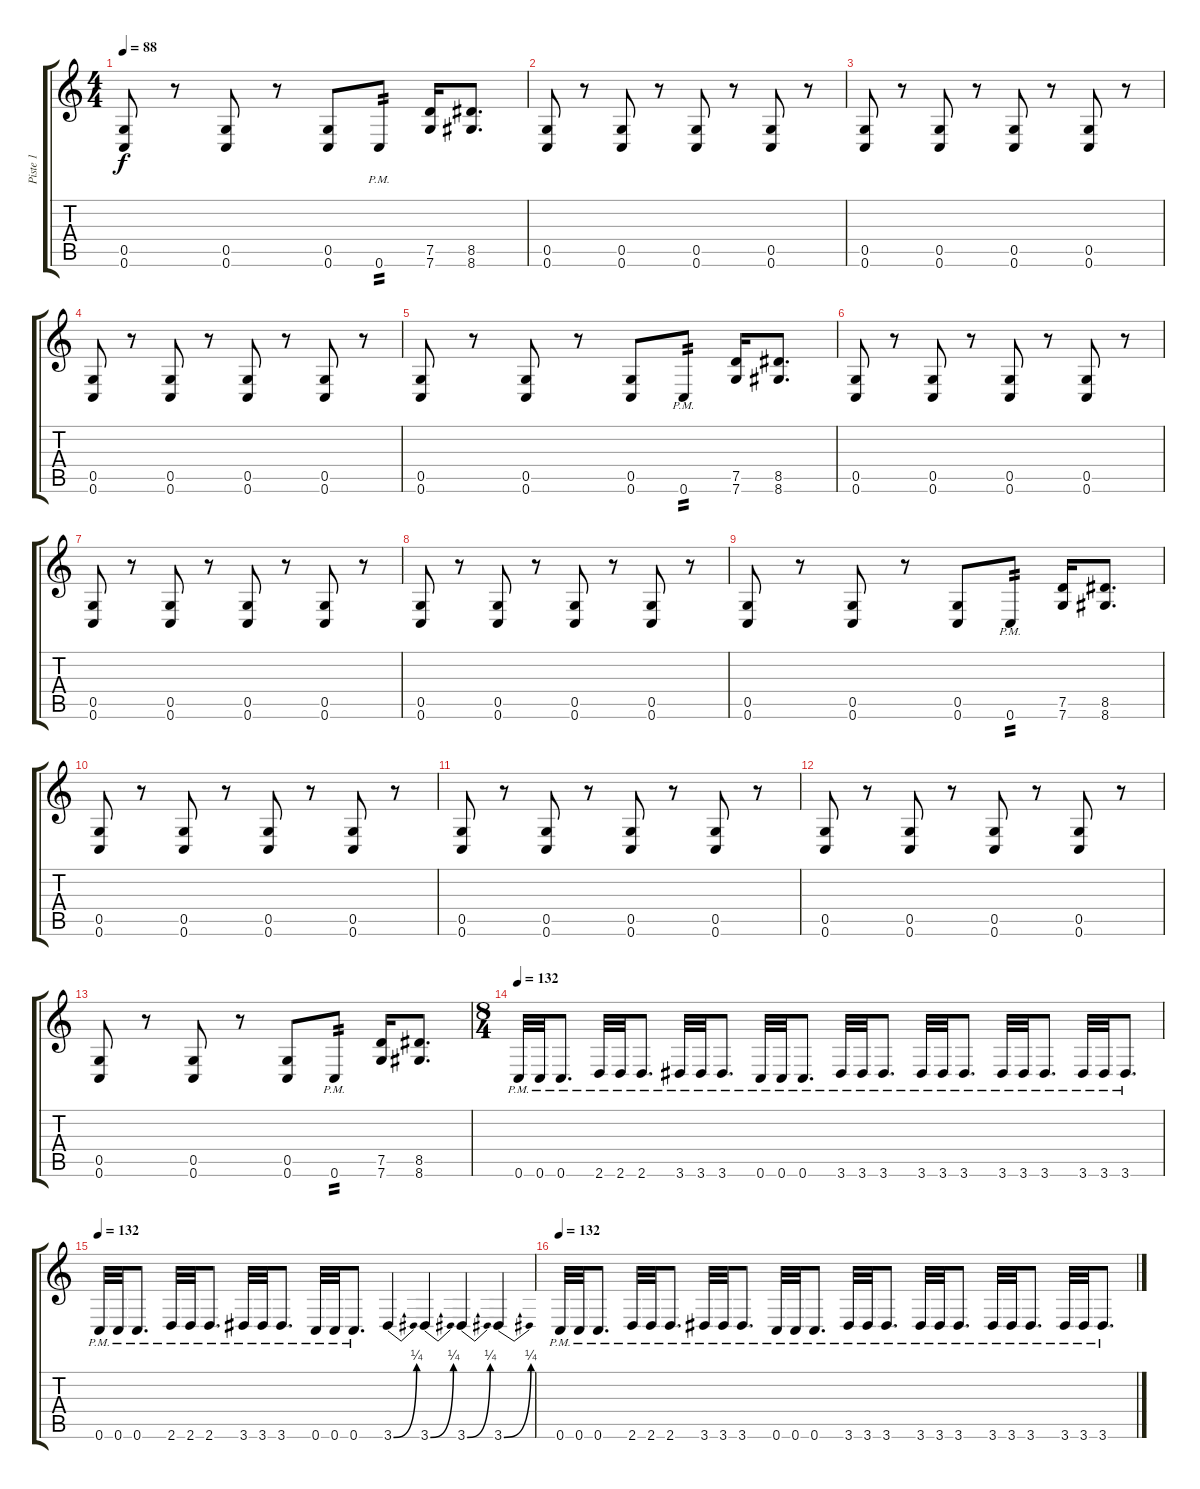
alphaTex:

\track ("Piste 1" "Piste 1") {instrument overdrivenguitar}
\staff {score tabs}
\tuning (D4 A3 F3 C3 G2 C2) {hide}
\ts (4 4)
\tempo 88
\clef g2
\ks c
(0.5 0.6).8{dy f} r.8 (0.5 0.6).8 r.8 (0.5 0.6).8 0.6{pm}.8{tp 2} (7.5 7.6).16 (8.5 8.6).8{d} |
(0.5 0.6).8 r.8 (0.5 0.6).8 r.8 (0.5 0.6).8 r.8 (0.5 0.6).8 r.8 |
(0.5 0.6).8 r.8 (0.5 0.6).8 r.8 (0.5 0.6).8 r.8 (0.5 0.6).8 r.8 |
(0.5 0.6).8 r.8 (0.5 0.6).8 r.8 (0.5 0.6).8 r.8 (0.5 0.6).8 r.8 |
(0.5 0.6).8 r.8 (0.5 0.6).8 r.8 (0.5 0.6).8 0.6{pm}.8{tp 2} (7.5 7.6).16 (8.5 8.6).8{d} |
(0.5 0.6).8 r.8 (0.5 0.6).8 r.8 (0.5 0.6).8 r.8 (0.5 0.6).8 r.8 |
(0.5 0.6).8 r.8 (0.5 0.6).8 r.8 (0.5 0.6).8 r.8 (0.5 0.6).8 r.8 |
(0.5 0.6).8 r.8 (0.5 0.6).8 r.8 (0.5 0.6).8 r.8 (0.5 0.6).8 r.8 |
(0.5 0.6).8 r.8 (0.5 0.6).8 r.8 (0.5 0.6).8 0.6{pm}.8{tp 2} (7.5 7.6).16 (8.5 8.6).8{d} |
(0.5 0.6).8 r.8 (0.5 0.6).8 r.8 (0.5 0.6).8 r.8 (0.5 0.6).8 r.8 |
(0.5 0.6).8 r.8 (0.5 0.6).8 r.8 (0.5 0.6).8 r.8 (0.5 0.6).8 r.8 |
(0.5 0.6).8 r.8 (0.5 0.6).8 r.8 (0.5 0.6).8 r.8 (0.5 0.6).8 r.8 |
(0.5 0.6).8 r.8 (0.5 0.6).8 r.8 (0.5 0.6).8 0.6{pm}.8{tp 2} (7.5 7.6).16 (8.5 8.6).8{d} |
\ts (8 4)
\tempo 132
0.6{pm}.32 0.6{pm}.32 0.6{pm}.8{d} 2.6{pm}.32 2.6{pm}.32 2.6{pm}.8{d} 3.6{pm}.32 3.6{pm}.32 3.6{pm}.8{d} 0.6{pm}.32 0.6{pm}.32 0.6{pm}.8{d} 3.6{pm}.32 3.6{pm}.32 3.6{pm}.8{d} 3.6{pm}.32 3.6{pm}.32 3.6{pm}.8{d} 3.6{pm}.32 3.6{pm}.32 3.6{pm}.8{d} 3.6{pm}.32 3.6{pm}.32 3.6{pm}.8{d} |
\tempo 132
0.6{pm}.32 0.6{pm}.32 0.6{pm}.8{d} 2.6{pm}.32 2.6{pm}.32 2.6{pm}.8{d} 3.6{pm}.32 3.6{pm}.32 3.6{pm}.8{d} 0.6{pm}.32 0.6{pm}.32 0.6{pm}.8{d} 3.6{be (bend 0 0 60 1)}.4 3.6{be (bend 0 0 60 1)}.4 3.6{be (bend 0 0 60 1)}.4 3.6{be (bend 0 0 60 1)}.4 |
\tempo 132
0.6{pm}.32 0.6{pm}.32 0.6{pm}.8{d} 2.6{pm}.32 2.6{pm}.32 2.6{pm}.8{d} 3.6{pm}.32 3.6{pm}.32 3.6{pm}.8{d} 0.6{pm}.32 0.6{pm}.32 0.6{pm}.8{d} 3.6{pm}.32 3.6{pm}.32 3.6{pm}.8{d} 3.6{pm}.32 3.6{pm}.32 3.6{pm}.8{d} 3.6{pm}.32 3.6{pm}.32 3.6{pm}.8{d} 3.6{pm}.32 3.6{pm}.32 3.6{pm}.8{d}
